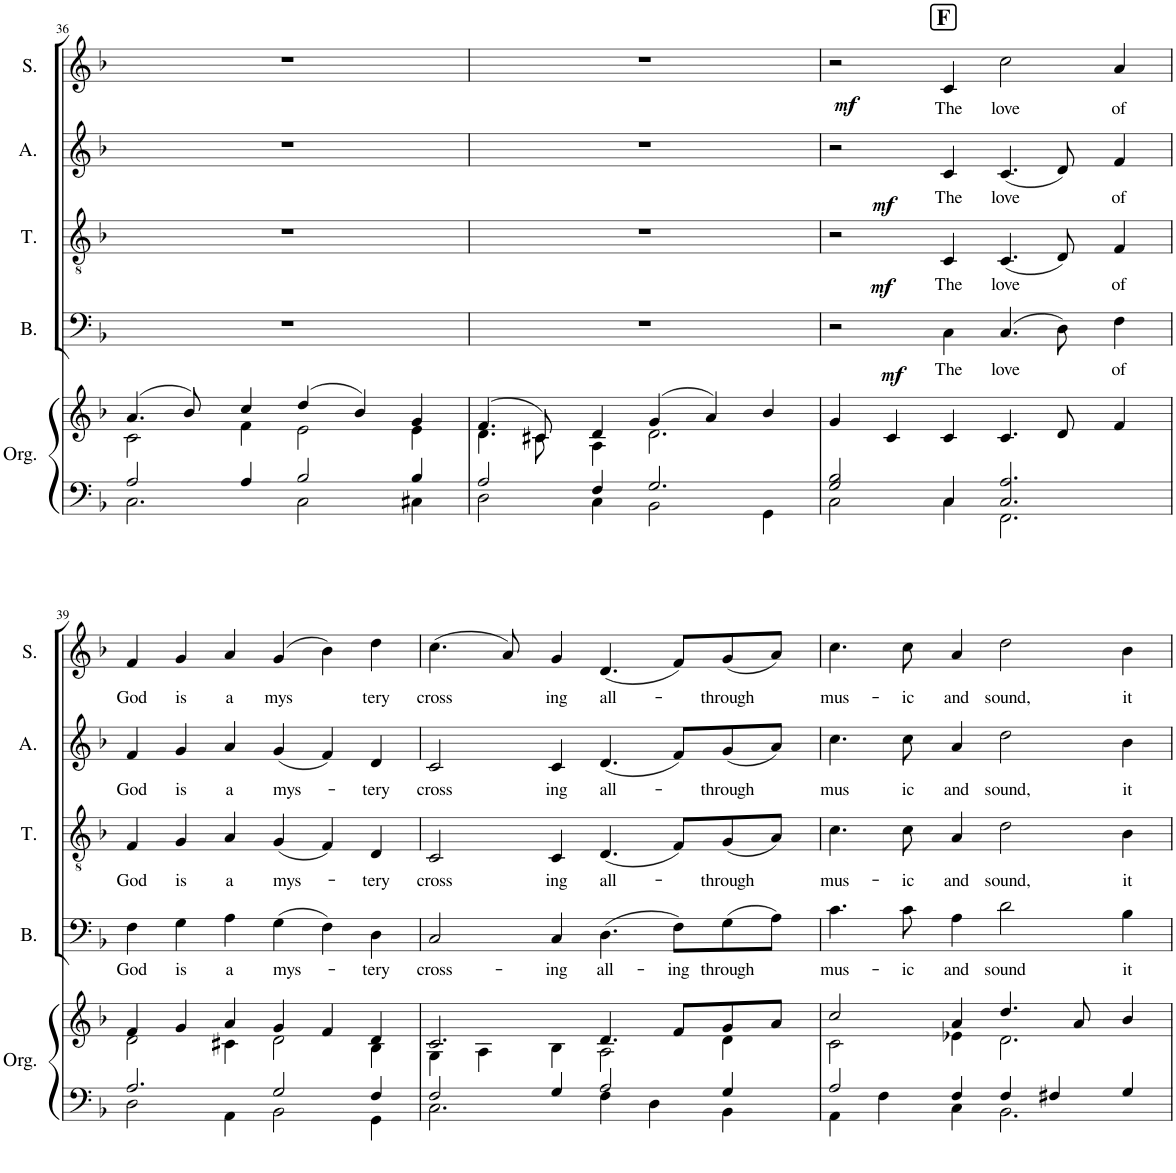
**kern	**kern	**kern	**text	**dynam	**kern	**text	**dynam	**kern	**text	**dynam	**kern	**text	**dynam
*part5	*part5	*part4	*part4	*part4	*part3	*part3	*part3	*part2	*part2	*part2	*part1	*part1	*part1
*staff6	*staff5	*staff4	*staff4	*staff4	*staff3	*staff3	*staff3	*staff2	*staff2	*staff2	*staff1	*staff1	*staff1
*I"Organ	*	*I"Bass	*	*	*I"Tenor	*	*	*I"Alto	*	*	*I"Soprano	*	*
*I'Org.	*	*I'B.	*	*	*I'T.	*	*	*I'A.	*	*	*I'S.	*	*
!!LO:PB:g=z
*clefF4	*clefG2	*clefF4	*	*	*clefGv2	*	*	*clefG2	*	*	*clefG2	*	*
*k[b-]	*k[b-]	*k[b-]	*	*	*k[b-]	*	*	*k[b-]	*	*	*k[b-]	*	*
*M6/4	*M6/4	*M6/4	*	*	*M6/4	*	*	*M6/4	*	*	*M6/4	*	*
=36	=36	=36	=36	=36	=36	=36	=36	=36	=36	=36	=36	=36	=36
*^	*^	*	*	*	*	*	*	*	*	*	*	*	*
*	*^	*	*	*	*	*	*	*	*	*	*	*	*	*	*
1.ryy	2A/	2.C\	(4.a/	2c\	1.r	.	.	1.r	.	.	1.r	.	.	1.r	.	.
.	.	.	8b-/)	.	.	.	.	.	.	.	.	.	.	.	.	.
.	4A/	.	4cc/	4f\	.	.	.	.	.	.	.	.	.	.	.	.
.	2B-/	2C\	(4dd/	2e\	.	.	.	.	.	.	.	.	.	.	.	.
.	.	.	4b-/)	.	.	.	.	.	.	.	.	.	.	.	.	.
.	4B-/	4C#X\	4g/	4e\	.	.	.	.	.	.	.	.	.	.	.	.
=37	=37	=37	=37	=37	=37	=37	=37	=37	=37	=37	=37	=37	=37	=37	=37	=37
1.ryy	2A/	2D\	(4.f/	4.d\	1.r	.	.	1.r	.	.	1.r	.	.	1.r	.	.
.	.	.	8c#X/)	8c#\	.	.	.	.	.	.	.	.	.	.	.	.
.	4F/	4C\	4d/	4A\	.	.	.	.	.	.	.	.	.	.	.	.
.	2.G/	2BB-\	(4g/	2.d\	.	.	.	.	.	.	.	.	.	.	.	.
.	.	.	4a/)	.	.	.	.	.	.	.	.	.	.	.	.	.
.	.	4GG\	4b-/	.	.	.	.	.	.	.	.	.	.	.	.	.
*	*	*	*v	*v	*	*	*	*	*	*	*	*	*	*	*	*
!!LO:REH:place=s1:a:B:cj:fs=14:t=F:qo=2
=38	=38	=38	=38	=38	=38	=38	=38	=38	=38	=38	=38	=38	=38	=38	=38
!	!	!	!	!	!	!	!	!	!	!	!	!	!	!	!LO:DY:b
1.ryy	2G/ 2B-/	2C\	4g/	2r	.	.	2r	.	.	2r	.	.	2r	.	mf
.	.	.	4c/	.	.	.	.	.	.	.	.	.	.	.	.
!	!	!	!	!	!LO:LY:b	!LO:DY:b	!	!LO:LY:b	!LO:DY:b	!	!LO:LY:b	!LO:DY:b	!	!LO:LY:b	!
.	4C/	4C\	4c/	4C\	The	mf	4C/	The	mf	4c/	The	mf	4c/	The	.
!	!	!	!	!	!LO:LY:b	!	!	!LO:LY:b	!	!	!LO:LY:b	!	!	!LO:LY:b	!
.	2.C/ 2.A/	2.FF\	4.c/	(4.C/	love	.	(4.C/	love	.	(4.c/	love	.	2cc\	love	.
.	.	.	8d/	8D\)	.	.	8D/)	.	.	8d/)	.	.	.	.	.
!	!	!	!	!	!LO:LY:b	!	!	!LO:LY:b	!	!	!LO:LY:b	!	!	!LO:LY:b	!
.	.	.	4f/	4F\	of	.	4F/	of	.	4f/	of	.	4a/	of	.
!!LO:LB:g=z
=39	=39	=39	=39	=39	=39	=39	=39	=39	=39	=39	=39	=39	=39	=39	=39
*	*	*	*^	*	*	*	*	*	*	*	*	*	*	*	*
!	!	!	!	!	!	!LO:LY:b	!	!	!LO:LY:b	!	!	!LO:LY:b	!	!	!LO:LY:b	!
1.ryy	2.A/	2D\	4f/	2d\	4F\	God	.	4F/	God	.	4f/	God	.	4f/	God	.
!	!	!	!	!	!	!LO:LY:b	!	!	!LO:LY:b	!	!	!LO:LY:b	!	!	!LO:LY:b	!
.	.	.	4g/	.	4G\	is	.	4G/	is	.	4g/	is	.	4g/	is	.
!	!	!	!	!	!	!LO:LY:b	!	!	!LO:LY:b	!	!	!LO:LY:b	!	!	!LO:LY:b	!
.	.	4AA\	4a/	4c#X\	4A\	a	.	4A/	a	.	4a/	a	.	4a/	a	.
!	!	!	!	!	!	!LO:LY:b	!	!	!LO:LY:b	!	!	!LO:LY:b	!	!	!LO:LY:b	!
.	2G/	2BB-\	4g/	2d\	(4G\	mys-	.	(4G/	mys-	.	(4g/	mys-	.	(4g/	mys	.
.	.	.	4f/	.	4F\)	.	.	4F/)	.	.	4f/)	.	.	4b-\)	.	.
!	!	!	!	!	!	!LO:LY:b	!	!	!LO:LY:b	!	!	!LO:LY:b	!	!	!LO:LY:b	!
.	4F/	4GG\	4d/	4B-\	4D\	tery	.	4D/	tery	.	4d/	tery	.	4dd\	tery	.
=40	=40	=40	=40	=40	=40	=40	=40	=40	=40	=40	=40	=40	=40	=40	=40	=40
!	!	!	!	!	!	!LO:LY:b	!	!	!LO:LY:b	!	!	!LO:LY:b	!	!	!LO:LY:b	!
1.ryy	2F/	2.C\	2.c/	4G\	2C/	cross-	.	2C/	cross	.	2c/	cross	.	(4.cc\	cross	.
.	.	.	.	4A\	.	.	.	.	.	.	.	.	.	.	.	.
.	.	.	.	.	.	.	.	.	.	.	.	.	.	8a/)	.	.
!	!	!	!	!	!	!LO:LY:b	!	!	!LO:LY:b	!	!	!LO:LY:b	!	!	!LO:LY:b	!
.	4G/	.	.	4B-\	4C/	-ing	.	4C/	ing	.	4c/	ing	.	4g/	ing	.
!	!	!	!	!	!	!LO:LY:b	!	!	!LO:LY:b	!	!	!LO:LY:b	!	!	!LO:LY:b	!
.	2A/	4F\	4.d/	2A\	(4.D\	all-	.	(4.D/	all-	.	(4.d/	all-	.	(4.d/	all-	.
.	.	4D\	.	.	.	.	.	.	.	.	.	.	.	.	.	.
!	!	!	!	!	!	!LO:LY:b	!	!	!	!	!	!	!	!	!	!
.	.	.	8f/L	.	8F\L)	-ing	.	8F/L)	.	.	8f/L)	.	.	8f/L)	.	.
!	!	!	!	!	!	!LO:LY:b	!	!	!LO:LY:b	!	!	!LO:LY:b	!	!	!LO:LY:b	!
.	4G/	4BB-\	8g/	4d\	(8G\	through	.	(8G/	through	.	(8g/	through	.	(8g/	through	.
.	.	.	8a/J	.	8A\J)	.	.	8A/J)	.	.	8a/J)	.	.	8a/J)	.	.
=41	=41	=41	=41	=41	=41	=41	=41	=41	=41	=41	=41	=41	=41	=41	=41	=41
!	!	!	!	!	!	!LO:LY:b	!	!	!LO:LY:b	!	!	!LO:LY:b	!	!	!LO:LY:b	!
1.ryy	2A/	4AA\	2cc/	2c\	4.c\	mus-	.	4.c\	mus-	.	4.cc\	mus	.	4.cc\	mus-	.
.	.	4F\	.	.	.	.	.	.	.	.	.	.	.	.	.	.
!	!	!	!	!	!	!LO:LY:b	!	!	!LO:LY:b	!	!	!LO:LY:b	!	!	!LO:LY:b	!
.	.	.	.	.	8c\	-ic	.	8c\	-ic	.	8cc\	ic	.	8cc\	-ic	.
!	!	!	!	!	!	!LO:LY:b	!	!	!LO:LY:b	!	!	!LO:LY:b	!	!	!LO:LY:b	!
.	4F/	4C\	4a/	4e-X\	4A\	and	.	4A/	and	.	4a/	and	.	4a/	and	.
!	!	!	!	!	!	!LO:LY:b	!	!	!LO:LY:b	!	!	!LO:LY:b	!	!	!LO:LY:b	!
.	4F/	2.BB-\	4.dd/	2.d\	2d\	sound	.	2d\	sound,	.	2dd\	sound,	.	2dd\	sound,	.
.	4F#X/	.	.	.	.	.	.	.	.	.	.	.	.	.	.	.
.	.	.	8a/	.	.	.	.	.	.	.	.	.	.	.	.	.
!	!	!	!	!	!	!LO:LY:b	!	!	!LO:LY:b	!	!	!LO:LY:b	!	!	!LO:LY:b	!
.	4G/	.	4b-/	.	4B-\	it	.	4B-\	it	.	4b-\	it	.	4b-\	it	.
*v	*v	*v	*	*	*	*	*	*	*	*	*	*	*	*	*	*
*	*v	*v	*	*	*	*	*	*	*	*	*	*	*	*
=	=	=	=	=	=	=	=	=	=	=	=	=	=
*-	*-	*-	*-	*-	*-	*-	*-	*-	*-	*-	*-	*-	*-
